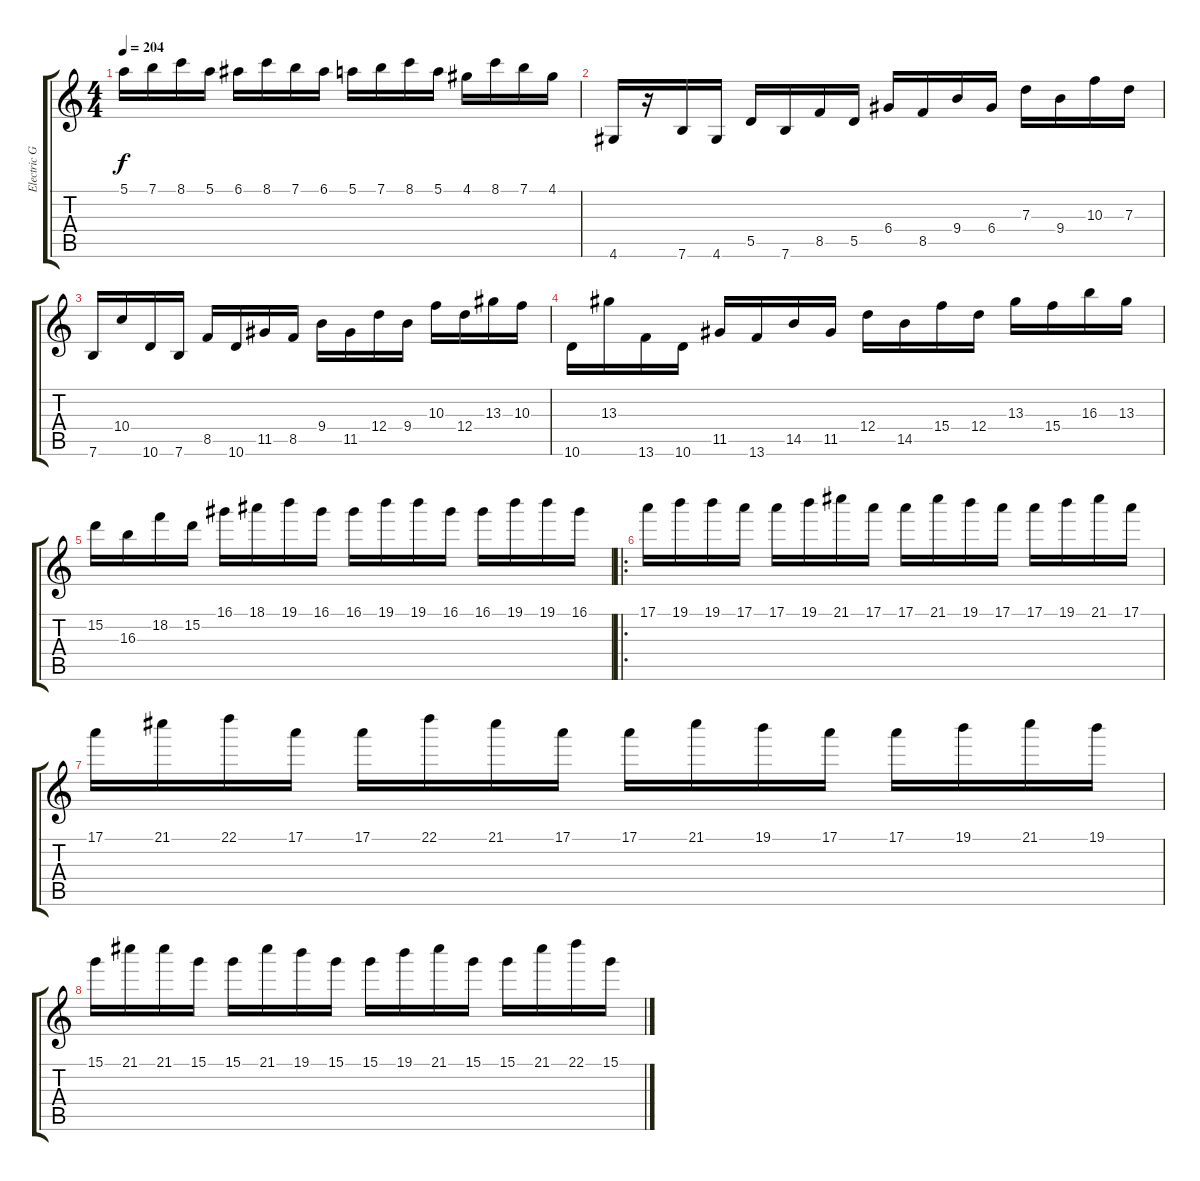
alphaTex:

\track ("Electric Guitar" "Electric G") {instrument distortionguitar}
\staff {score tabs}
\tuning (E4 B3 G3 D3 A2 E2) {hide}
\ts (4 4)
\tempo 204
\clef g2
\ks c
5.1.16{dy f} 7.1.16 8.1.16 5.1.16 6.1.16 8.1.16 7.1.16 6.1.16 5.1.16 7.1.16 8.1.16 5.1.16 4.1.16 8.1.16 7.1.16 4.1.16 |
4.6.16 r.16 7.6.16 4.6.16 5.5.16 7.6.16 8.5.16 5.5.16 6.4.16 8.5.16 9.4.16 6.4.16 7.3.16 9.4.16 10.3.16 7.3.16 |
7.6.16 10.4.16 10.6.16 7.6.16 8.5.16 10.6.16 11.5.16 8.5.16 9.4.16 11.5.16 12.4.16 9.4.16 10.3.16 12.4.16 13.3.16 10.3.16 |
10.6.16 13.3.16 13.6.16 10.6.16 11.5.16 13.6.16 14.5.16 11.5.16 12.4.16 14.5.16 15.4.16 12.4.16 13.3.16 15.4.16 16.3.16 13.3.16 |
15.2.16 16.3.16 18.2.16 15.2.16 16.1.16 18.1.16 19.1.16 16.1.16 16.1.16 19.1.16 19.1.16 16.1.16 16.1.16 19.1.16 19.1.16 16.1.16 |
\ro
17.1.16 19.1.16 19.1.16 17.1.16 17.1.16 19.1.16 21.1.16 17.1.16 17.1.16 21.1.16 19.1.16 17.1.16 17.1.16 19.1.16 21.1.16 17.1.16 |
17.1.16 21.1.16 22.1.16 17.1.16 17.1.16 22.1.16 21.1.16 17.1.16 17.1.16 21.1.16 19.1.16 17.1.16 17.1.16 19.1.16 21.1.16 19.1.16 |
15.1.16 21.1.16 21.1.16 15.1.16 15.1.16 21.1.16 19.1.16 15.1.16 15.1.16 19.1.16 21.1.16 15.1.16 15.1.16 21.1.16 22.1.16 15.1.16
